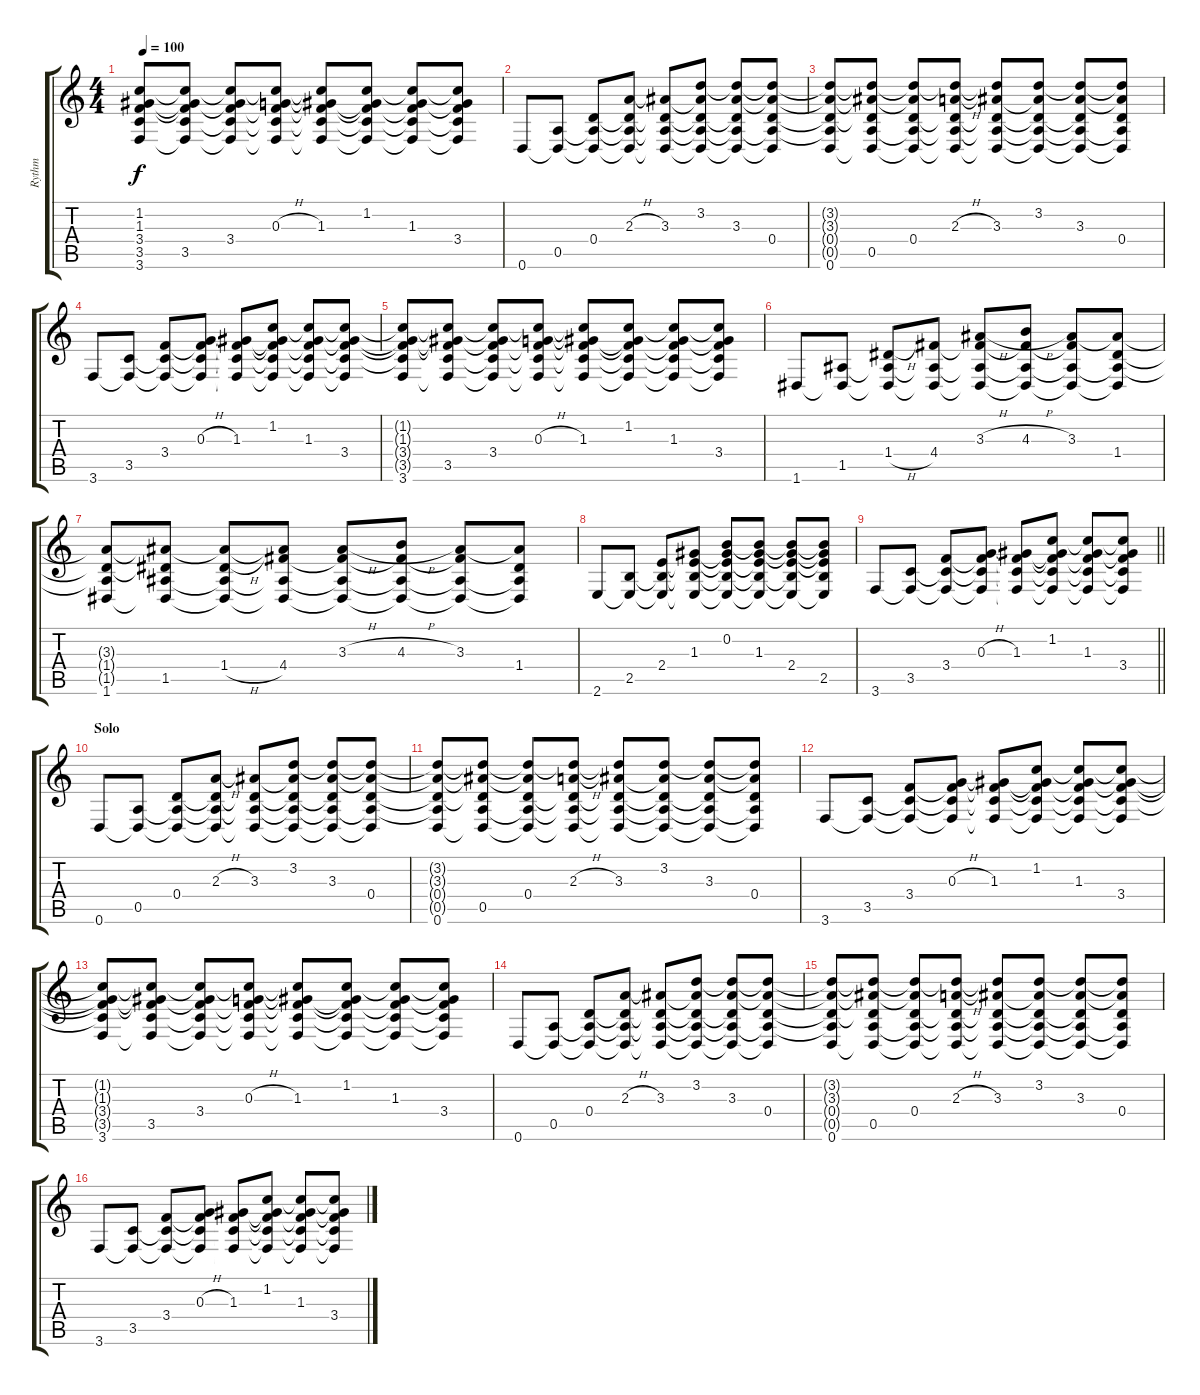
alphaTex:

\track ("Rythm" "Rythm") {instrument acousticguitarnylon}
\staff {score tabs}
\tuning (E4 B3 G3 D3 A2 D2) {hide}
\ts (4 4)
\tempo 100
\clef g2
\ks c
(1.2{t} 1.3{t} 3.4{t} 3.5{t} 3.6).8{dy f} (1.2{t} 1.3{t} 3.4{t} 3.5 3.6{t}).8 (1.2{t} 1.3{t} 3.4 3.5{t} 3.6{t}).8 (1.2{t} 0.3{h} 3.4{t} 3.5{t} 3.6{t}).8 (1.2{t} 1.3 3.4{t} 3.5{t} 3.6{t}).8 (1.2 1.3{t} 3.4{t} 3.5{t} 3.6{t}).8 (1.2{t} 1.3 3.4{t} 3.5{t} 3.6{t}).8 (1.2{t} 1.3{t} 3.4 3.5{t} 3.6{t}).8 |
0.6.8 (0.5 0.6{t}).8 (0.4 0.5{t} 0.6{t}).8 (2.3{h} 0.4{t} 0.5{t} 0.6{t}).8 (3.3 0.4{t} 0.5{t} 0.6{t}).8 (3.2 3.3{t} 0.4{t} 0.5{t} 0.6{t}).8 (3.2{t} 3.3 0.4{t} 0.5{t} 0.6{t}).8 (3.2{t} 3.3{t} 0.4 0.5{t} 0.6{t}).8 |
(3.2{t} 3.3{t} 0.4{t} 0.5{t} 0.6).8 (3.2{t} 3.3{t} 0.4{t} 0.5 0.6{t}).8 (3.2{t} 3.3{t} 0.4 0.5{t} 0.6{t}).8 (3.2{t} 2.3{h} 0.4{t} 0.5{t} 0.6{t}).8 (3.2{t} 3.3 0.4{t} 0.5{t} 0.6{t}).8 (3.2 3.3{t} 0.4{t} 0.5{t} 0.6{t}).8 (3.2{t} 3.3 0.4{t} 0.5{t} 0.6{t}).8 (3.2{t} 3.3{t} 0.4 0.5{t} 0.6{t}).8 |
3.6.8 (3.5 3.6{t}).8 (3.4 3.5{t} 3.6{t}).8 (0.3{h} 3.4{t} 3.5{t} 3.6{t}).8 (1.3 3.4{t} 3.5{t} 3.6{t}).8 (1.2 1.3{t} 3.4{t} 3.5{t} 3.6{t}).8 (1.2{t} 1.3 3.4{t} 3.5{t} 3.6{t}).8 (1.2{t} 1.3{t} 3.4 3.5{t} 3.6{t}).8 |
(1.2{t} 1.3{t} 3.4{t} 3.5{t} 3.6).8 (1.2{t} 1.3{t} 3.4{t} 3.5 3.6{t}).8 (1.2{t} 1.3{t} 3.4 3.5{t} 3.6{t}).8 (1.2{t} 0.3{h} 3.4{t} 3.5{t} 3.6{t}).8 (1.2{t} 1.3 3.4{t} 3.5{t} 3.6{t}).8 (1.2 1.3{t} 3.4{t} 3.5{t} 3.6{t}).8 (1.2{t} 1.3 3.4{t} 3.5{t} 3.6{t}).8 (1.2{t} 1.3{t} 3.4 3.5{t} 3.6{t}).8 |
1.6.8 (1.5 1.6{t}).8 (1.4{h} 1.5{t} 1.6{t}).8 (4.4 1.5{t} 1.6{t}).8 (3.3{h} 4.4{t} 1.5{t} 1.6{t}).8 (4.3{h} 4.4{t} 1.5{t} 1.6{t}).8 (3.3 4.4{t} 1.5{t} 1.6{t}).8 (3.3{t} 1.4 1.5{t} 1.6{t}).8 |
(3.3{t} 1.4{t} 1.5{t} 1.6).8 (3.3{t} 1.4{t} 1.5 1.6{t}).8 (3.3{t} 1.4{h} 1.5{t} 1.6{t}).8 (3.3{t} 4.4 1.5{t} 1.6{t}).8 (3.3{h} 4.4{t} 1.5{t} 1.6{t}).8 (4.3{h} 4.4{t} 1.5{t} 1.6{t}).8 (3.3 4.4{t} 1.5{t} 1.6{t}).8 (3.3{t} 1.4 1.5{t} 1.6{t}).8 |
2.6.8 (2.5 2.6{t}).8 (2.4 2.5{t} 2.6{t}).8 (1.3 2.4{t} 2.5{t} 2.6{t}).8 (0.2 1.3{t} 2.4{t} 2.5{t} 2.6{t}).8 (0.2{t} 1.3 2.4{t} 2.5{t} 2.6{t}).8 (0.2{t} 1.3{t} 2.4 2.5{t} 2.6{t}).8 (0.2{t} 1.3{t} 2.4{t} 2.5 2.6{t}).8 |
\barLineRight lightlight
3.6.8 (3.5 3.6{t}).8 (3.4 3.5{t} 3.6{t}).8 (0.3{h} 3.4{t} 3.5{t} 3.6{t}).8 (1.3 3.4{t} 3.5{t} 3.6{t}).8 (1.2 1.3{t} 3.4{t} 3.5{t} 3.6{t}).8 (1.2{t} 1.3 3.4{t} 3.5{t} 3.6{t}).8 (1.2{t} 1.3{t} 3.4 3.5{t} 3.6{t}).8 |
\section ("" "Solo")
0.6.8 (0.5 0.6{t}).8 (0.4 0.5{t} 0.6{t}).8 (2.3{h} 0.4{t} 0.5{t} 0.6{t}).8 (3.3 0.4{t} 0.5{t} 0.6{t}).8 (3.2 3.3{t} 0.4{t} 0.5{t} 0.6{t}).8 (3.2{t} 3.3 0.4{t} 0.5{t} 0.6{t}).8 (3.2{t} 3.3{t} 0.4 0.5{t} 0.6{t}).8 |
(3.2{t} 3.3{t} 0.4{t} 0.5{t} 0.6).8 (3.2{t} 3.3{t} 0.4{t} 0.5 0.6{t}).8 (3.2{t} 3.3{t} 0.4 0.5{t} 0.6{t}).8 (3.2{t} 2.3{h} 0.4{t} 0.5{t} 0.6{t}).8 (3.2{t} 3.3 0.4{t} 0.5{t} 0.6{t}).8 (3.2 3.3{t} 0.4{t} 0.5{t} 0.6{t}).8 (3.2{t} 3.3 0.4{t} 0.5{t} 0.6{t}).8 (3.2{t} 3.3{t} 0.4 0.5{t} 0.6{t}).8 |
3.6.8 (3.5 3.6{t}).8 (3.4 3.5{t} 3.6{t}).8 (0.3{h} 3.4{t} 3.5{t} 3.6{t}).8 (1.3 3.4{t} 3.5{t} 3.6{t}).8 (1.2 1.3{t} 3.4{t} 3.5{t} 3.6{t}).8 (1.2{t} 1.3 3.4{t} 3.5{t} 3.6{t}).8 (1.2{t} 1.3{t} 3.4 3.5{t} 3.6{t}).8 |
(1.2{t} 1.3{t} 3.4{t} 3.5{t} 3.6).8 (1.2{t} 1.3{t} 3.4{t} 3.5 3.6{t}).8 (1.2{t} 1.3{t} 3.4 3.5{t} 3.6{t}).8 (1.2{t} 0.3{h} 3.4{t} 3.5{t} 3.6{t}).8 (1.2{t} 1.3 3.4{t} 3.5{t} 3.6{t}).8 (1.2 1.3{t} 3.4{t} 3.5{t} 3.6{t}).8 (1.2{t} 1.3 3.4{t} 3.5{t} 3.6{t}).8 (1.2{t} 1.3{t} 3.4 3.5{t} 3.6{t}).8 |
0.6.8 (0.5 0.6{t}).8 (0.4 0.5{t} 0.6{t}).8 (2.3{h} 0.4{t} 0.5{t} 0.6{t}).8 (3.3 0.4{t} 0.5{t} 0.6{t}).8 (3.2 3.3{t} 0.4{t} 0.5{t} 0.6{t}).8 (3.2{t} 3.3 0.4{t} 0.5{t} 0.6{t}).8 (3.2{t} 3.3{t} 0.4 0.5{t} 0.6{t}).8 |
(3.2{t} 3.3{t} 0.4{t} 0.5{t} 0.6).8 (3.2{t} 3.3{t} 0.4{t} 0.5 0.6{t}).8 (3.2{t} 3.3{t} 0.4 0.5{t} 0.6{t}).8 (3.2{t} 2.3{h} 0.4{t} 0.5{t} 0.6{t}).8 (3.2{t} 3.3 0.4{t} 0.5{t} 0.6{t}).8 (3.2 3.3{t} 0.4{t} 0.5{t} 0.6{t}).8 (3.2{t} 3.3 0.4{t} 0.5{t} 0.6{t}).8 (3.2{t} 3.3{t} 0.4 0.5{t} 0.6{t}).8 |
3.6.8 (3.5 3.6{t}).8 (3.4 3.5{t} 3.6{t}).8 (0.3{h} 3.4{t} 3.5{t} 3.6{t}).8 (1.3 3.4{t} 3.5{t} 3.6{t}).8 (1.2 1.3{t} 3.4{t} 3.5{t} 3.6{t}).8 (1.2{t} 1.3 3.4{t} 3.5{t} 3.6{t}).8 (1.2{t} 1.3{t} 3.4 3.5{t} 3.6{t}).8
